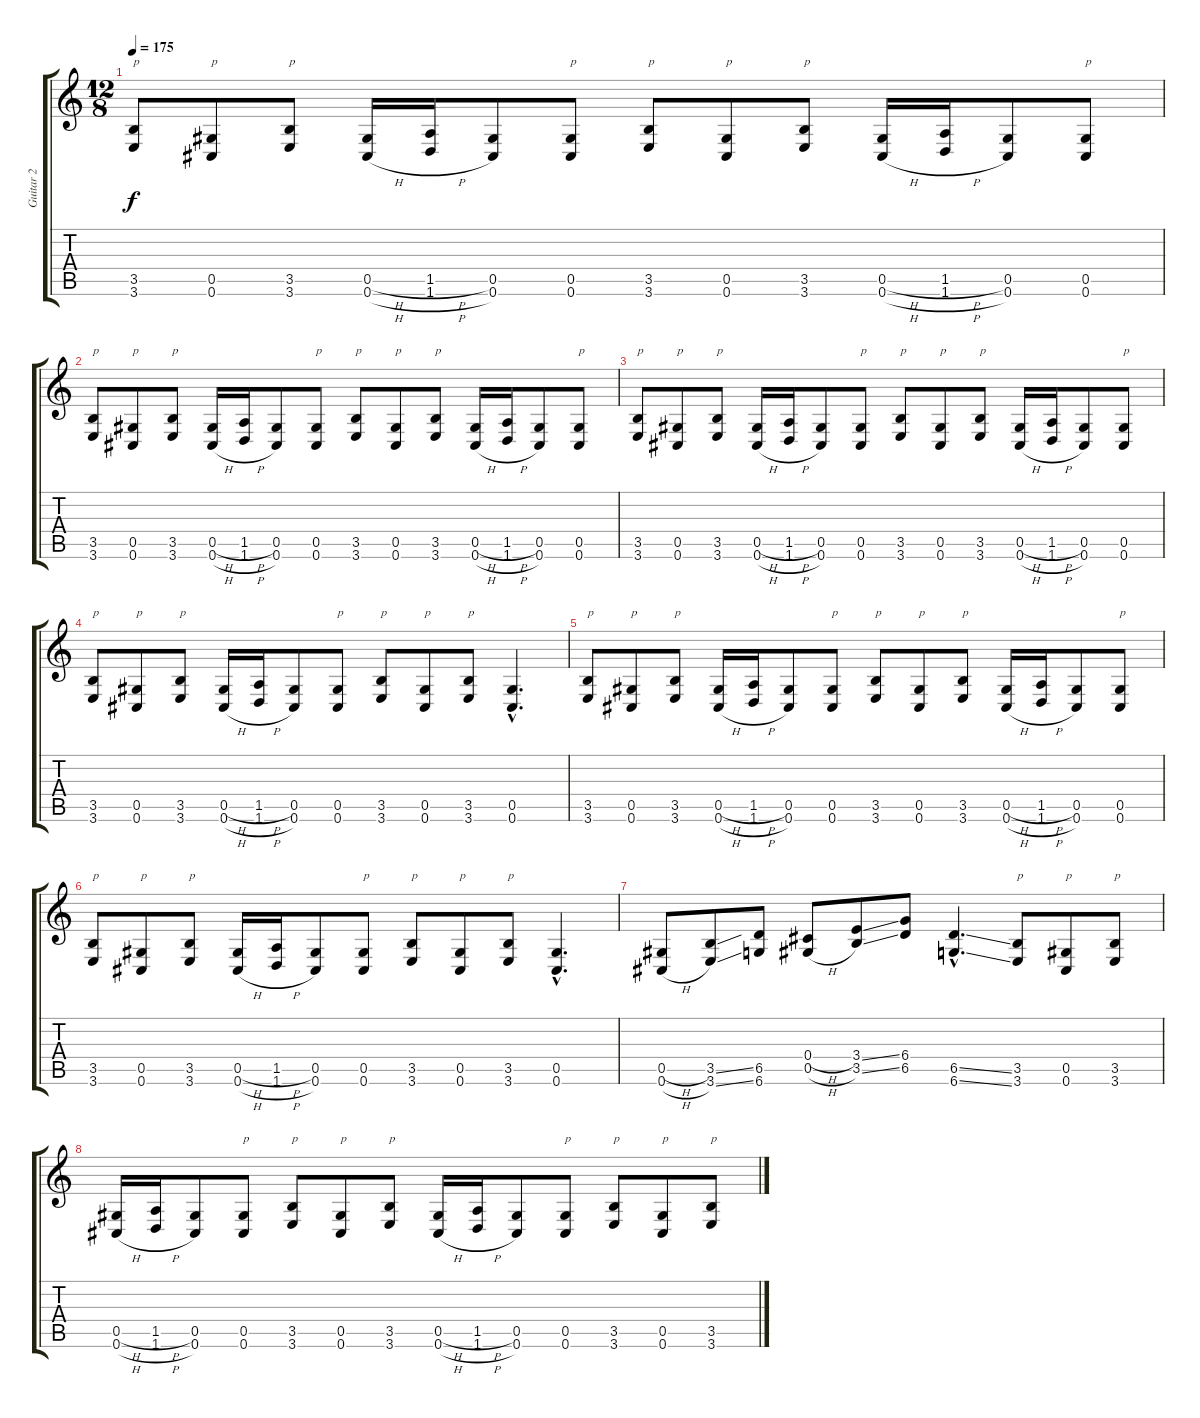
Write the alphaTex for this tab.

\track ("Guitar 2" "Guitar 2") {instrument distortionguitar}
\staff {score tabs}
\tuning (Eb4 Bb3 Gb3 Db3 Ab2 Db2) {hide}
\ts (12 8)
\tempo 175
\clef g2
\ks c
(3.5 3.6).8{txt "p" dy f} (0.5 0.6).8{txt "p"} (3.5 3.6).8{txt "p"} (0.5{h} 0.6{h}).16 (1.5{h} 1.6{h}).16 (0.5 0.6).8 (0.5 0.6).8{txt "p"} (3.5 3.6).8{txt "p"} (0.5 0.6).8{txt "p"} (3.5 3.6).8{txt "p"} (0.5{h} 0.6{h}).16 (1.5{h} 1.6{h}).16 (0.5 0.6).8 (0.5 0.6).8{txt "p"} |
(3.5 3.6).8{txt "p"} (0.5 0.6).8{txt "p"} (3.5 3.6).8{txt "p"} (0.5{h} 0.6{h}).16 (1.5{h} 1.6{h}).16 (0.5 0.6).8 (0.5 0.6).8{txt "p"} (3.5 3.6).8{txt "p"} (0.5 0.6).8{txt "p"} (3.5 3.6).8{txt "p"} (0.5{h} 0.6{h}).16 (1.5{h} 1.6{h}).16 (0.5 0.6).8 (0.5 0.6).8{txt "p"} |
(3.5 3.6).8{txt "p"} (0.5 0.6).8{txt "p"} (3.5 3.6).8{txt "p"} (0.5{h} 0.6{h}).16 (1.5{h} 1.6{h}).16 (0.5 0.6).8 (0.5 0.6).8{txt "p"} (3.5 3.6).8{txt "p"} (0.5 0.6).8{txt "p"} (3.5 3.6).8{txt "p"} (0.5{h} 0.6{h}).16 (1.5{h} 1.6{h}).16 (0.5 0.6).8 (0.5 0.6).8{txt "p"} |
(3.5 3.6).8{txt "p"} (0.5 0.6).8{txt "p"} (3.5 3.6).8{txt "p"} (0.5{h} 0.6{h}).16 (1.5{h} 1.6{h}).16 (0.5 0.6).8 (0.5 0.6).8{txt "p"} (3.5 3.6).8{txt "p"} (0.5 0.6).8{txt "p"} (3.5 3.6).8{txt "p"} (0.5{hac} 0.6{hac}).4{d} |
(3.5 3.6).8{txt "p"} (0.5 0.6).8{txt "p"} (3.5 3.6).8{txt "p"} (0.5{h} 0.6{h}).16 (1.5{h} 1.6{h}).16 (0.5 0.6).8 (0.5 0.6).8{txt "p"} (3.5 3.6).8{txt "p"} (0.5 0.6).8{txt "p"} (3.5 3.6).8{txt "p"} (0.5{h} 0.6{h}).16 (1.5{h} 1.6{h}).16 (0.5 0.6).8 (0.5 0.6).8{txt "p"} |
(3.5 3.6).8{txt "p"} (0.5 0.6).8{txt "p"} (3.5 3.6).8{txt "p"} (0.5{h} 0.6{h}).16 (1.5{h} 1.6{h}).16 (0.5 0.6).8 (0.5 0.6).8{txt "p"} (3.5 3.6).8{txt "p"} (0.5 0.6).8{txt "p"} (3.5 3.6).8{txt "p"} (0.5{hac} 0.6{hac}).4{d} |
(0.5{h} 0.6{h}).8 (3.5{ss} 3.6{ss}).8 (6.5 6.6).8 (0.4{h} 0.5{h}).8 (3.4{ss} 3.5{ss}).8 (6.4 6.5).8 (6.5{ss hac} 6.6{ss hac}).4{d} (3.5 3.6).8{txt "p"} (0.5 0.6).8{txt "p"} (3.5 3.6).8{txt "p"} |
(0.5{h} 0.6{h}).16 (1.5{h} 1.6{h}).16 (0.5 0.6).8 (0.5 0.6).8{txt "p"} (3.5 3.6).8{txt "p"} (0.5 0.6).8{txt "p"} (3.5 3.6).8{txt "p"} (0.5{h} 0.6{h}).16 (1.5{h} 1.6{h}).16 (0.5 0.6).8 (0.5 0.6).8{txt "p"} (3.5 3.6).8{txt "p"} (0.5 0.6).8{txt "p"} (3.5 3.6).8{txt "p"}
